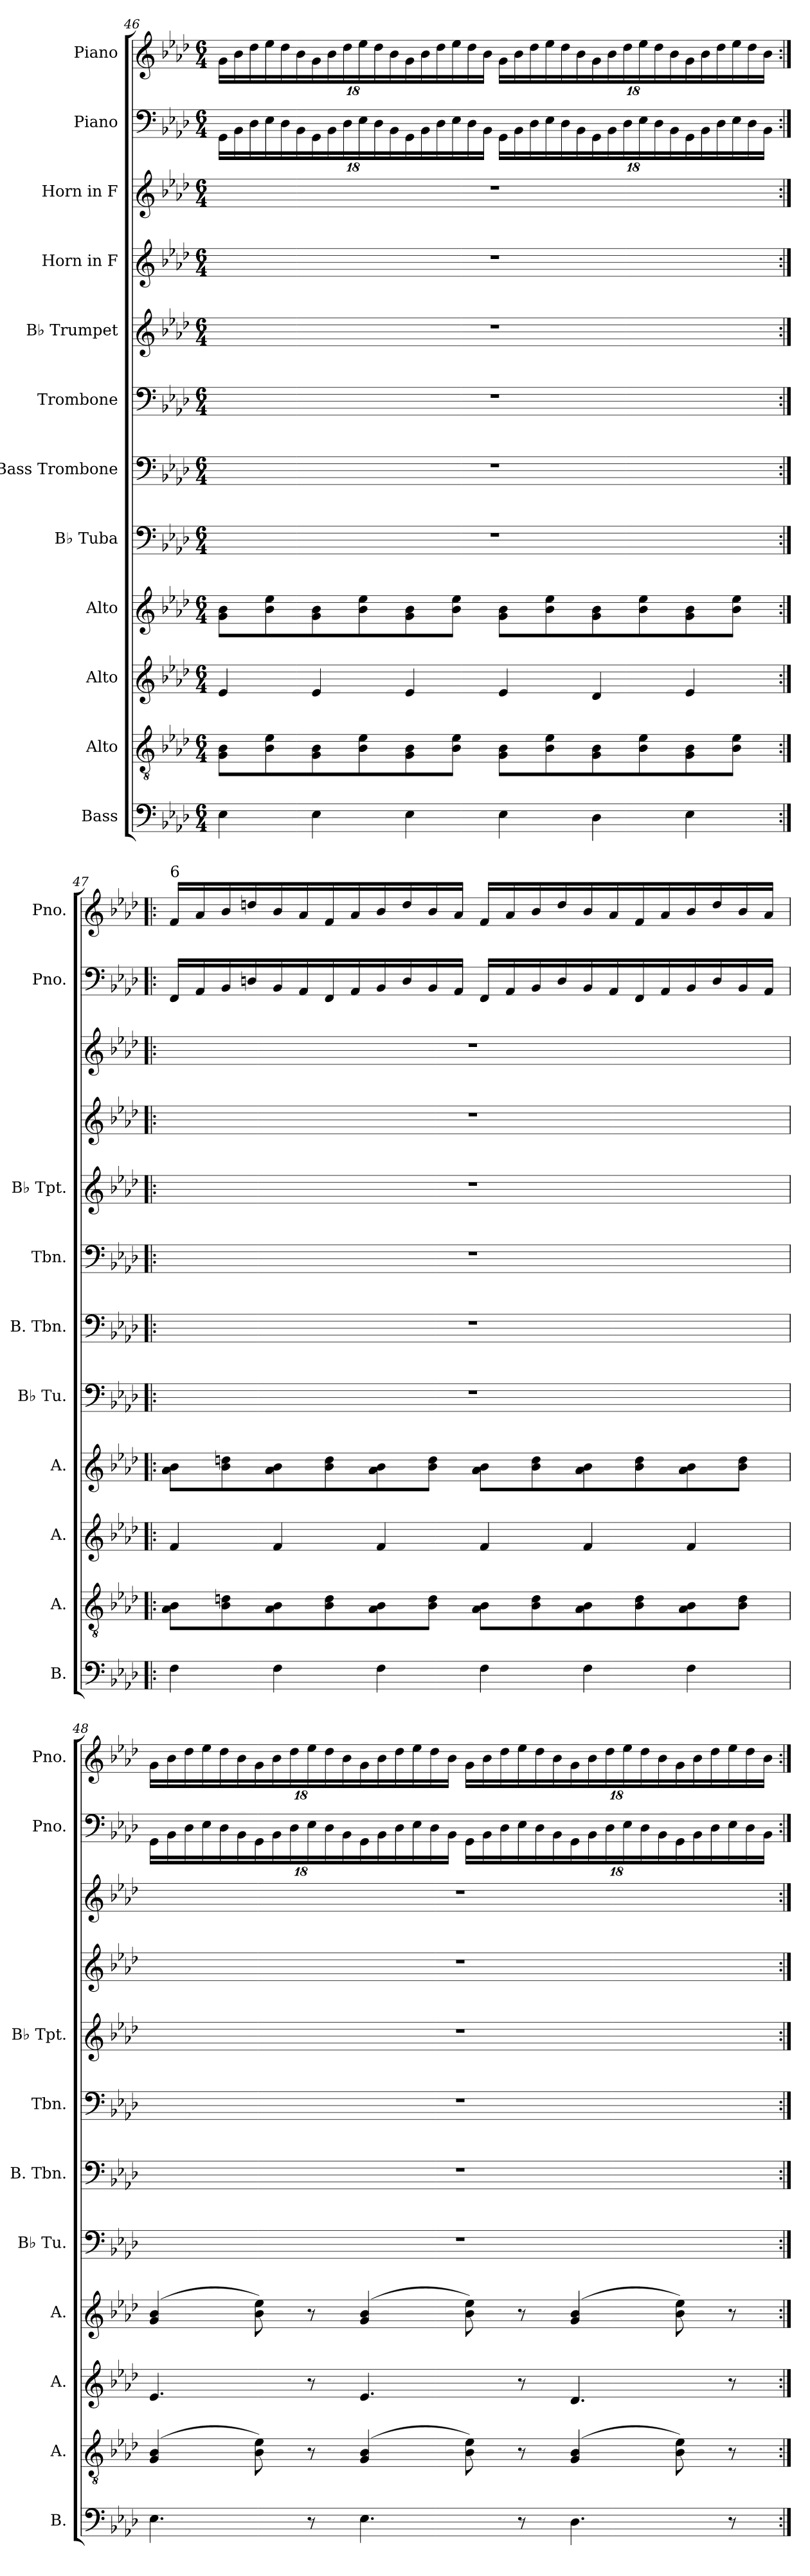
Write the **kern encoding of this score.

**kern	**kern	**kern	**kern	**kern	**kern	**kern	**kern	**kern	**kern	**kern	**kern
*part12	*part11	*part10	*part9	*part8	*part7	*part6	*part5	*part4	*part3	*part2	*part1
*staff12	*staff11	*staff10	*staff9	*staff8	*staff7	*staff6	*staff5	*staff4	*staff3	*staff2	*staff1
*I"Bass	*I"Alto	*I"Alto	*I"Alto	*I"B♭ Tuba	*I"Bass Trombone	*I"Trombone	*I"B♭ Trumpet	*I"Horn in F	*I"Horn in F	*I"Piano	*I"Piano
*I'B.	*I'A.	*I'A.	*I'A.	*I'B♭ Tu.	*I'B. Tbn.	*I'Tbn.	*I'B♭ Tpt.	*	*	*I'Pno.	*I'Pno.
!!LO:PB:g=z
*clefF4	*clefGv2	*clefG2	*clefG2	*clefF4	*clefF4	*clefF4	*clefG2	*clefG2	*clefG2	*clefF4	*clefG2
*	*	*	*	*	*	*	*ITrd1c2	*ITrd4c7	*ITrd4c7	*	*
*k[b-e-a-d-]	*k[b-e-a-d-]	*k[b-e-a-d-]	*k[b-e-a-d-]	*k[b-e-a-d-]	*k[b-e-a-d-]	*k[b-e-a-d-]	*k[b-e-a-d-g-c-]	*k[b-e-a-d-g-]	*k[b-e-a-d-g-]	*k[b-e-a-d-]	*k[b-e-a-d-]
*M6/4	*M6/4	*M6/4	*M6/4	*M6/4	*M6/4	*M6/4	*M6/4	*M6/4	*M6/4	*M6/4	*M6/4
*	*	*	*	*	*	*	*	*	*	*Xbrackettup	*Xbrackettup
=46	=46	=46	=46	=46	=46	=46	=46	=46	=46	=46	=46
4E-\	8G\ 8B-\L	4e-/	8g\ 8b-\L	1.r	1.r	1.r	1.r	1.r	1.r	24GG\LL	24g\LL
.	.	.	.	.	.	.	.	.	.	24BB-\	24b-\
.	.	.	.	.	.	.	.	.	.	24D-\	24dd-\
.	8B-\ 8e-\	.	8b-\ 8ee-\	.	.	.	.	.	.	24E-\	24ee-\
.	.	.	.	.	.	.	.	.	.	24D-\	24dd-\
.	.	.	.	.	.	.	.	.	.	24BB-\	24b-\
4E-\	8G\ 8B-\	4e-/	8g\ 8b-\	.	.	.	.	.	.	24GG\	24g\
.	.	.	.	.	.	.	.	.	.	24BB-\	24b-\
.	.	.	.	.	.	.	.	.	.	24D-\	24dd-\
.	8B-\ 8e-\	.	8b-\ 8ee-\	.	.	.	.	.	.	24E-\	24ee-\
.	.	.	.	.	.	.	.	.	.	24D-\	24dd-\
.	.	.	.	.	.	.	.	.	.	24BB-\	24b-\
4E-\	8G\ 8B-\	4e-/	8g\ 8b-\	.	.	.	.	.	.	24GG\	24g\
.	.	.	.	.	.	.	.	.	.	24BB-\	24b-\
.	.	.	.	.	.	.	.	.	.	24D-\	24dd-\
.	8B-\ 8e-\J	.	8b-\ 8ee-\J	.	.	.	.	.	.	24E-\	24ee-\
.	.	.	.	.	.	.	.	.	.	24D-\	24dd-\
.	.	.	.	.	.	.	.	.	.	24BB-\JJ	24b-\JJ
4E-\	8G\ 8B-\L	4e-/	8g\ 8b-\L	.	.	.	.	.	.	24GG\LL	24g\LL
.	.	.	.	.	.	.	.	.	.	24BB-\	24b-\
.	.	.	.	.	.	.	.	.	.	24D-\	24dd-\
.	8B-\ 8e-\	.	8b-\ 8ee-\	.	.	.	.	.	.	24E-\	24ee-\
.	.	.	.	.	.	.	.	.	.	24D-\	24dd-\
.	.	.	.	.	.	.	.	.	.	24BB-\	24b-\
4D-\	8G\ 8B-\	4d-/	8g\ 8b-\	.	.	.	.	.	.	24GG\	24g\
.	.	.	.	.	.	.	.	.	.	24BB-\	24b-\
.	.	.	.	.	.	.	.	.	.	24D-\	24dd-\
.	8B-\ 8e-\	.	8b-\ 8ee-\	.	.	.	.	.	.	24E-\	24ee-\
.	.	.	.	.	.	.	.	.	.	24D-\	24dd-\
.	.	.	.	.	.	.	.	.	.	24BB-\	24b-\
4E-\	8G\ 8B-\	4e-/	8g\ 8b-\	.	.	.	.	.	.	24GG\	24g\
.	.	.	.	.	.	.	.	.	.	24BB-\	24b-\
.	.	.	.	.	.	.	.	.	.	24D-\	24dd-\
.	8B-\ 8e-\J	.	8b-\ 8ee-\J	.	.	.	.	.	.	24E-\	24ee-\
.	.	.	.	.	.	.	.	.	.	24D-\	24dd-\
.	.	.	.	.	.	.	.	.	.	24BB-\JJ	24b-\JJ
!!LO:PB:g=z
=47:|!|:	=47:|!|:	=47:|!|:	=47:|!|:	=47:|!|:	=47:|!|:	=47:|!|:	=47:|!|:	=47:|!|:	=47:|!|:	=47:|!|:	=47:|!|:
!	!	!	!	!	!	!	!	!	!	!	!LO:TX:a:t=6
4F\	8A-\ 8B-\L	4f/	8a-\ 8b-\L	1.r	1.r	1.r	1.r	1.r	1.r	16FF/LL	16f/LL
.	.	.	.	.	.	.	.	.	.	16AA-/	16a-/
.	8B-\ 8dn\	.	8b-\ 8ddn\	.	.	.	.	.	.	16BB-/	16b-/
.	.	.	.	.	.	.	.	.	.	16Dn/	16ddn/
4F\	8A-\ 8B-\	4f/	8a-\ 8b-\	.	.	.	.	.	.	16BB-/	16b-/
.	.	.	.	.	.	.	.	.	.	16AA-/	16a-/
.	8B-\ 8d\	.	8b-\ 8dd\	.	.	.	.	.	.	16FF/	16f/
.	.	.	.	.	.	.	.	.	.	16AA-/	16a-/
4F\	8A-\ 8B-\	4f/	8a-\ 8b-\	.	.	.	.	.	.	16BB-/	16b-/
.	.	.	.	.	.	.	.	.	.	16D/	16dd/
.	8B-\ 8d\J	.	8b-\ 8dd\J	.	.	.	.	.	.	16BB-/	16b-/
.	.	.	.	.	.	.	.	.	.	16AA-/JJ	16a-/JJ
4F\	8A-\ 8B-\L	4f/	8a-\ 8b-\L	.	.	.	.	.	.	16FF/LL	16f/LL
.	.	.	.	.	.	.	.	.	.	16AA-/	16a-/
.	8B-\ 8d\	.	8b-\ 8dd\	.	.	.	.	.	.	16BB-/	16b-/
.	.	.	.	.	.	.	.	.	.	16D/	16dd/
4F\	8A-\ 8B-\	4f/	8a-\ 8b-\	.	.	.	.	.	.	16BB-/	16b-/
.	.	.	.	.	.	.	.	.	.	16AA-/	16a-/
.	8B-\ 8d\	.	8b-\ 8dd\	.	.	.	.	.	.	16FF/	16f/
.	.	.	.	.	.	.	.	.	.	16AA-/	16a-/
4F\	8A-\ 8B-\	4f/	8a-\ 8b-\	.	.	.	.	.	.	16BB-/	16b-/
.	.	.	.	.	.	.	.	.	.	16D/	16dd/
.	8B-\ 8d\J	.	8b-\ 8dd\J	.	.	.	.	.	.	16BB-/	16b-/
.	.	.	.	.	.	.	.	.	.	16AA-/JJ	16a-/JJ
!!LO:PB:g=z
=48	=48	=48	=48	=48	=48	=48	=48	=48	=48	=48	=48
4.E-\	(4G/ 4B-/	4.e-/	(4g/ 4b-/	1.r	1.r	1.r	1.r	1.r	1.r	24GG\LL	24g\LL
.	.	.	.	.	.	.	.	.	.	24BB-\	24b-\
.	.	.	.	.	.	.	.	.	.	24D-\	24dd-\
.	.	.	.	.	.	.	.	.	.	24E-\	24ee-\
.	.	.	.	.	.	.	.	.	.	24D-\	24dd-\
.	.	.	.	.	.	.	.	.	.	24BB-\	24b-\
.	8B-\ 8e-\)	.	8b-\ 8ee-\)	.	.	.	.	.	.	24GG\	24g\
.	.	.	.	.	.	.	.	.	.	24BB-\	24b-\
.	.	.	.	.	.	.	.	.	.	24D-\	24dd-\
8r	8r	8r	8r	.	.	.	.	.	.	24E-\	24ee-\
.	.	.	.	.	.	.	.	.	.	24D-\	24dd-\
.	.	.	.	.	.	.	.	.	.	24BB-\	24b-\
4.E-\	(4G/ 4B-/	4.e-/	(4g/ 4b-/	.	.	.	.	.	.	24GG\	24g\
.	.	.	.	.	.	.	.	.	.	24BB-\	24b-\
.	.	.	.	.	.	.	.	.	.	24D-\	24dd-\
.	.	.	.	.	.	.	.	.	.	24E-\	24ee-\
.	.	.	.	.	.	.	.	.	.	24D-\	24dd-\
.	.	.	.	.	.	.	.	.	.	24BB-\JJ	24b-\JJ
.	8B-\ 8e-\)	.	8b-\ 8ee-\)	.	.	.	.	.	.	24GG\LL	24g\LL
.	.	.	.	.	.	.	.	.	.	24BB-\	24b-\
.	.	.	.	.	.	.	.	.	.	24D-\	24dd-\
8r	8r	8r	8r	.	.	.	.	.	.	24E-\	24ee-\
.	.	.	.	.	.	.	.	.	.	24D-\	24dd-\
.	.	.	.	.	.	.	.	.	.	24BB-\	24b-\
4.D-\	(4G/ 4B-/	4.d-/	(4g/ 4b-/	.	.	.	.	.	.	24GG\	24g\
.	.	.	.	.	.	.	.	.	.	24BB-\	24b-\
.	.	.	.	.	.	.	.	.	.	24D-\	24dd-\
.	.	.	.	.	.	.	.	.	.	24E-\	24ee-\
.	.	.	.	.	.	.	.	.	.	24D-\	24dd-\
.	.	.	.	.	.	.	.	.	.	24BB-\	24b-\
.	8B-\ 8e-\)	.	8b-\ 8ee-\)	.	.	.	.	.	.	24GG\	24g\
.	.	.	.	.	.	.	.	.	.	24BB-\	24b-\
.	.	.	.	.	.	.	.	.	.	24D-\	24dd-\
8r	8r	8r	8r	.	.	.	.	.	.	24E-\	24ee-\
.	.	.	.	.	.	.	.	.	.	24D-\	24dd-\
.	.	.	.	.	.	.	.	.	.	24BB-\JJ	24b-\JJ
=:|!	=:|!	=:|!	=:|!	=:|!	=:|!	=:|!	=:|!	=:|!	=:|!	=:|!	=:|!
*-	*-	*-	*-	*-	*-	*-	*-	*-	*-	*-	*-
